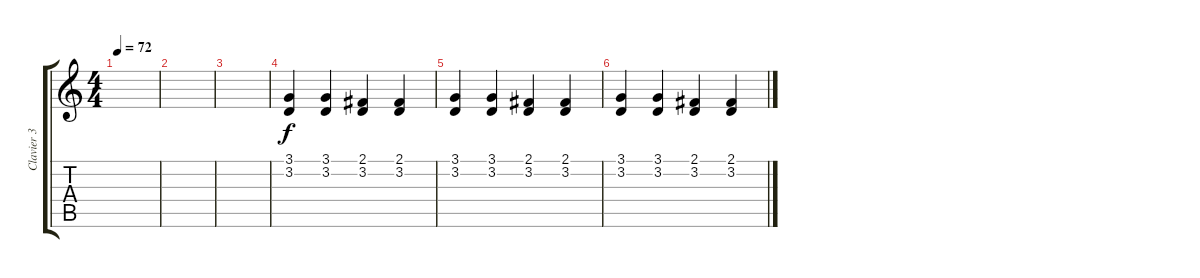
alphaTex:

\track ("Clavier 3 - Piano" "Clavier 3 ") {instrument cello}
\staff {score tabs}
\tuning (E4 B3 G3 D3 A2 E2) {hide}
\ts (4 4)
\tempo 72
\clef g2
\ks c
|
|
|
(3.1 3.2).4{instrument acousticgrandpiano} (3.1 3.2).4 (2.1 3.2).4 (2.1 3.2).4 |
(3.1 3.2).4{volume 0} (3.1 3.2).4 (2.1 3.2).4 (2.1 3.2).4 |
(3.1 3.2).4 (3.1 3.2).4 (2.1 3.2).4 (2.1 3.2).4
